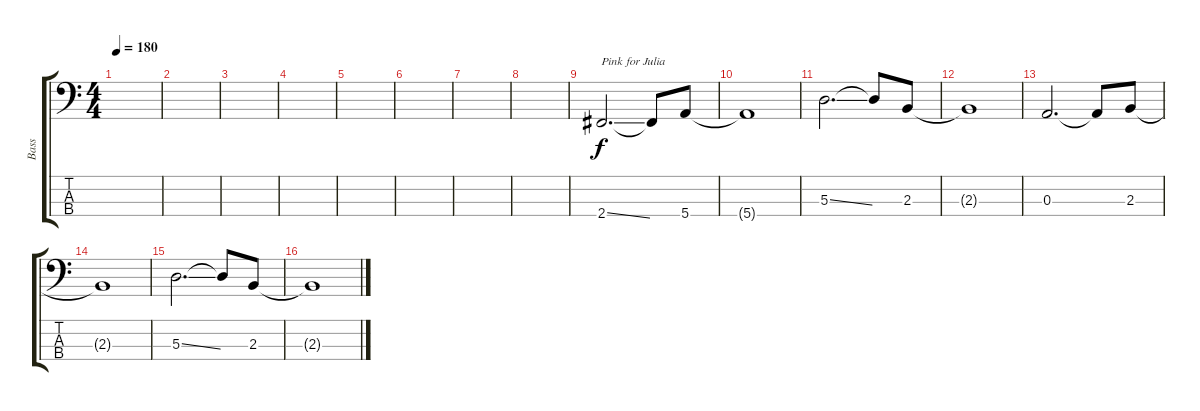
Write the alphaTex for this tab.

\track ("Bass" "Bass") {instrument electricbassfinger}
\staff {score tabs}
\tuning (G2 D2 A1 E1) {hide}
\ts (4 4)
\tempo 180
\clef f4
\ks c
|
|
|
|
|
|
|
|
2.4{ss}.2{d txt "Pink for Julia"} 2.4{t}.8 5.4.8 |
5.4{t}.1 |
5.3{ss}.2{d} 5.3{t}.8 2.3.8 |
2.3{t}.1 |
0.3.2{d} 0.3{t}.8 2.3.8 |
2.3{t}.1 |
5.3{ss}.2{d} 5.3{t}.8 2.3.8 |
2.3{t}.1
